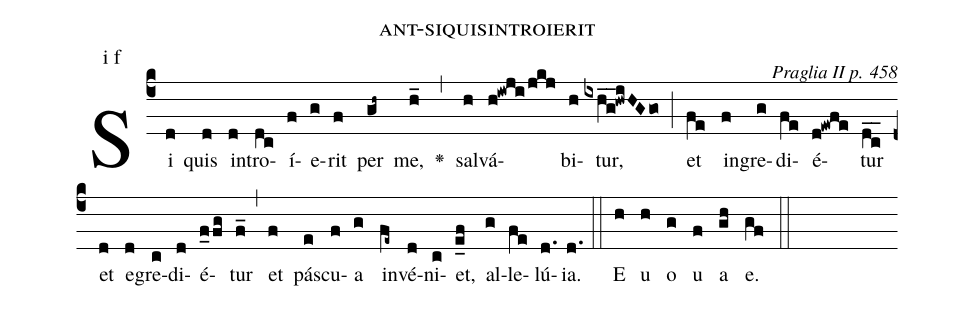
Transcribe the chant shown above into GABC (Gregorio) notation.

name: ant-siquisintroierit;
commentary: Praglia II p. 458;
annotation: i f;
%%
(c4) Si(d) quis(d) in(d)tro(dc)í(f)e(g)rit(f) per(gh~) me,(h_) <v>\greheightstar</v>(,) sal(h)vá(h!iwji/jkj)bi(h)tur,(ixhg__!hwiHGgo) (;) et(fe) in(f)gre(g)di(fe)é(d!ewfe)tur(dc__) et(d) e(d)gre(c)di(d)é(f_0fg)tur(f_) (,) et(f) pá(e)scu(f)a(g) in(fe~)vé(d)ni(c)et,(e_f) al(g)le(fe)lú(d.)ia.(d.) (::)
E(h) u(h) o(g) u(f) a(gh) e.(gf) (::)
